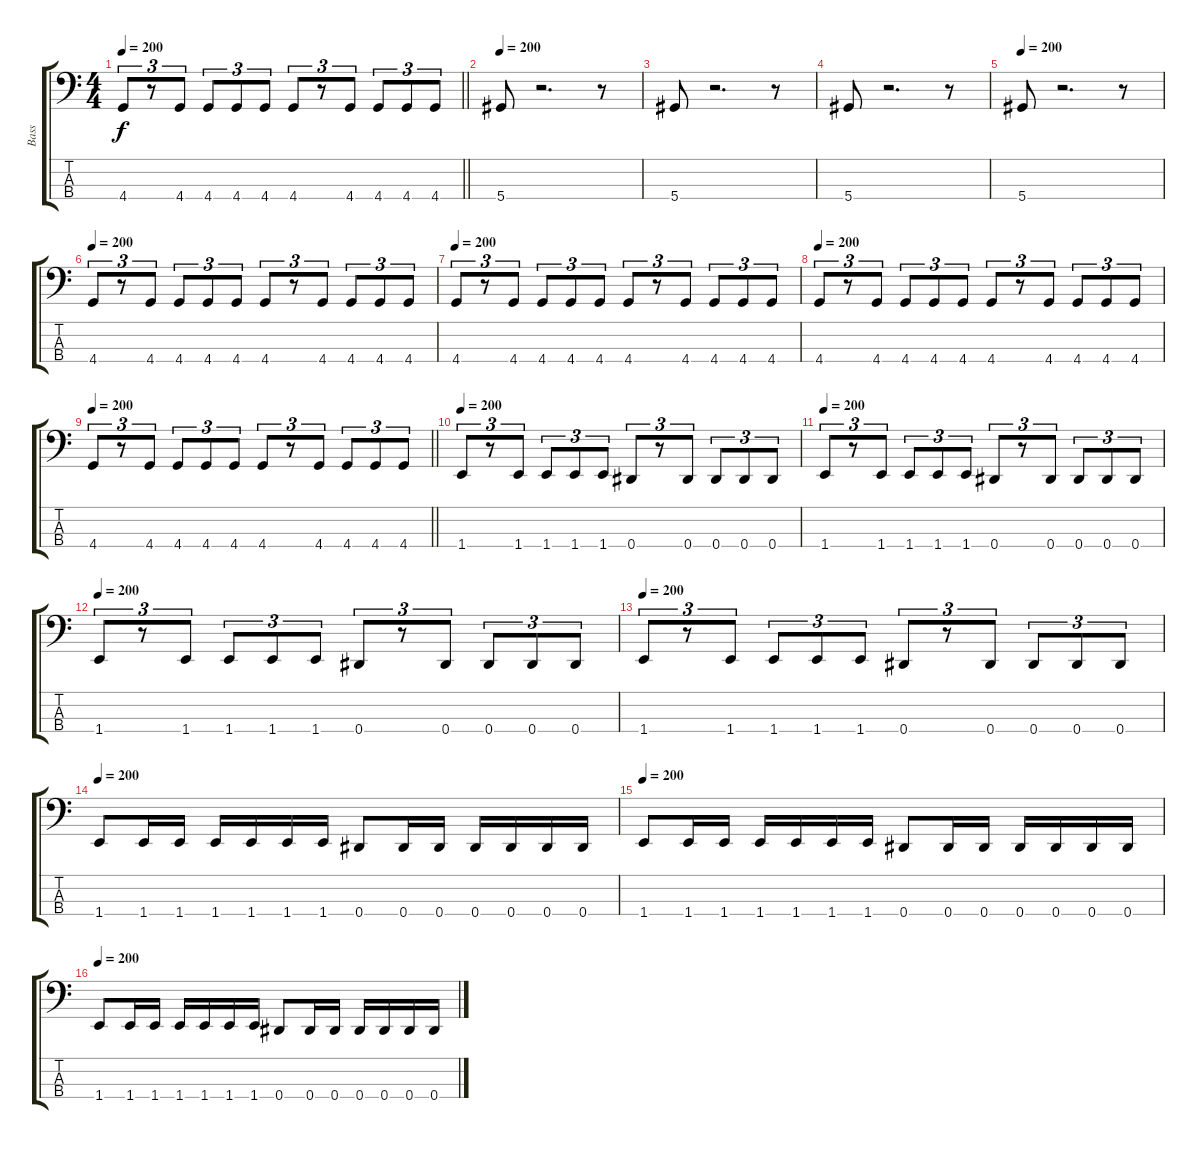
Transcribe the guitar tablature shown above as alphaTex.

\track ("Bass" "Bass") {instrument electricbasspick}
\staff {score tabs}
\tuning (Gb2 Db2 Ab1 Eb1) {hide}
\ts (4 4)
\tempo 200
\clef f4
\barLineRight lightlight
\ks c
4.4.8{tu (3 2) dy f} r.8{tu (3 2)} 4.4.8{tu (3 2)} 4.4.8{tu (3 2)} 4.4.8{tu (3 2)} 4.4.8{tu (3 2)} 4.4.8{tu (3 2)} r.8{tu (3 2)} 4.4.8{tu (3 2)} 4.4.8{tu (3 2)} 4.4.8{tu (3 2)} 4.4.8{tu (3 2)} |
\tempo 200
5.4.8 r.2{d} r.8 |
5.4.8 r.2{d} r.8 |
5.4.8 r.2{d} r.8 |
\tempo 200
5.4.8 r.2{d} r.8 |
\tempo 200
4.4.8{tu (3 2)} r.8{tu (3 2)} 4.4.8{tu (3 2)} 4.4.8{tu (3 2)} 4.4.8{tu (3 2)} 4.4.8{tu (3 2)} 4.4.8{tu (3 2)} r.8{tu (3 2)} 4.4.8{tu (3 2)} 4.4.8{tu (3 2)} 4.4.8{tu (3 2)} 4.4.8{tu (3 2)} |
\tempo 200
4.4.8{tu (3 2)} r.8{tu (3 2)} 4.4.8{tu (3 2)} 4.4.8{tu (3 2)} 4.4.8{tu (3 2)} 4.4.8{tu (3 2)} 4.4.8{tu (3 2)} r.8{tu (3 2)} 4.4.8{tu (3 2)} 4.4.8{tu (3 2)} 4.4.8{tu (3 2)} 4.4.8{tu (3 2)} |
\tempo 200
4.4.8{tu (3 2)} r.8{tu (3 2)} 4.4.8{tu (3 2)} 4.4.8{tu (3 2)} 4.4.8{tu (3 2)} 4.4.8{tu (3 2)} 4.4.8{tu (3 2)} r.8{tu (3 2)} 4.4.8{tu (3 2)} 4.4.8{tu (3 2)} 4.4.8{tu (3 2)} 4.4.8{tu (3 2)} |
\tempo 200
\barLineRight lightlight
4.4.8{tu (3 2)} r.8{tu (3 2)} 4.4.8{tu (3 2)} 4.4.8{tu (3 2)} 4.4.8{tu (3 2)} 4.4.8{tu (3 2)} 4.4.8{tu (3 2)} r.8{tu (3 2)} 4.4.8{tu (3 2)} 4.4.8{tu (3 2)} 4.4.8{tu (3 2)} 4.4.8{tu (3 2)} |
\tempo 200
1.4.8{tu (3 2)} r.8{tu (3 2)} 1.4.8{tu (3 2)} 1.4.8{tu (3 2)} 1.4.8{tu (3 2)} 1.4.8{tu (3 2)} 0.4.8{tu (3 2)} r.8{tu (3 2)} 0.4.8{tu (3 2)} 0.4.8{tu (3 2)} 0.4.8{tu (3 2)} 0.4.8{tu (3 2)} |
\tempo 200
1.4.8{tu (3 2)} r.8{tu (3 2)} 1.4.8{tu (3 2)} 1.4.8{tu (3 2)} 1.4.8{tu (3 2)} 1.4.8{tu (3 2)} 0.4.8{tu (3 2)} r.8{tu (3 2)} 0.4.8{tu (3 2)} 0.4.8{tu (3 2)} 0.4.8{tu (3 2)} 0.4.8{tu (3 2)} |
\tempo 200
1.4.8{tu (3 2)} r.8{tu (3 2)} 1.4.8{tu (3 2)} 1.4.8{tu (3 2)} 1.4.8{tu (3 2)} 1.4.8{tu (3 2)} 0.4.8{tu (3 2)} r.8{tu (3 2)} 0.4.8{tu (3 2)} 0.4.8{tu (3 2)} 0.4.8{tu (3 2)} 0.4.8{tu (3 2)} |
\tempo 200
1.4.8{tu (3 2)} r.8{tu (3 2)} 1.4.8{tu (3 2)} 1.4.8{tu (3 2)} 1.4.8{tu (3 2)} 1.4.8{tu (3 2)} 0.4.8{tu (3 2)} r.8{tu (3 2)} 0.4.8{tu (3 2)} 0.4.8{tu (3 2)} 0.4.8{tu (3 2)} 0.4.8{tu (3 2)} |
\tempo 200
1.4.8 1.4.16 1.4.16 1.4.16 1.4.16 1.4.16 1.4.16 0.4.8 0.4.16 0.4.16 0.4.16 0.4.16 0.4.16 0.4.16 |
\tempo 200
1.4.8 1.4.16 1.4.16 1.4.16 1.4.16 1.4.16 1.4.16 0.4.8 0.4.16 0.4.16 0.4.16 0.4.16 0.4.16 0.4.16 |
\tempo 200
1.4.8 1.4.16 1.4.16 1.4.16 1.4.16 1.4.16 1.4.16 0.4.8 0.4.16 0.4.16 0.4.16 0.4.16 0.4.16 0.4.16
